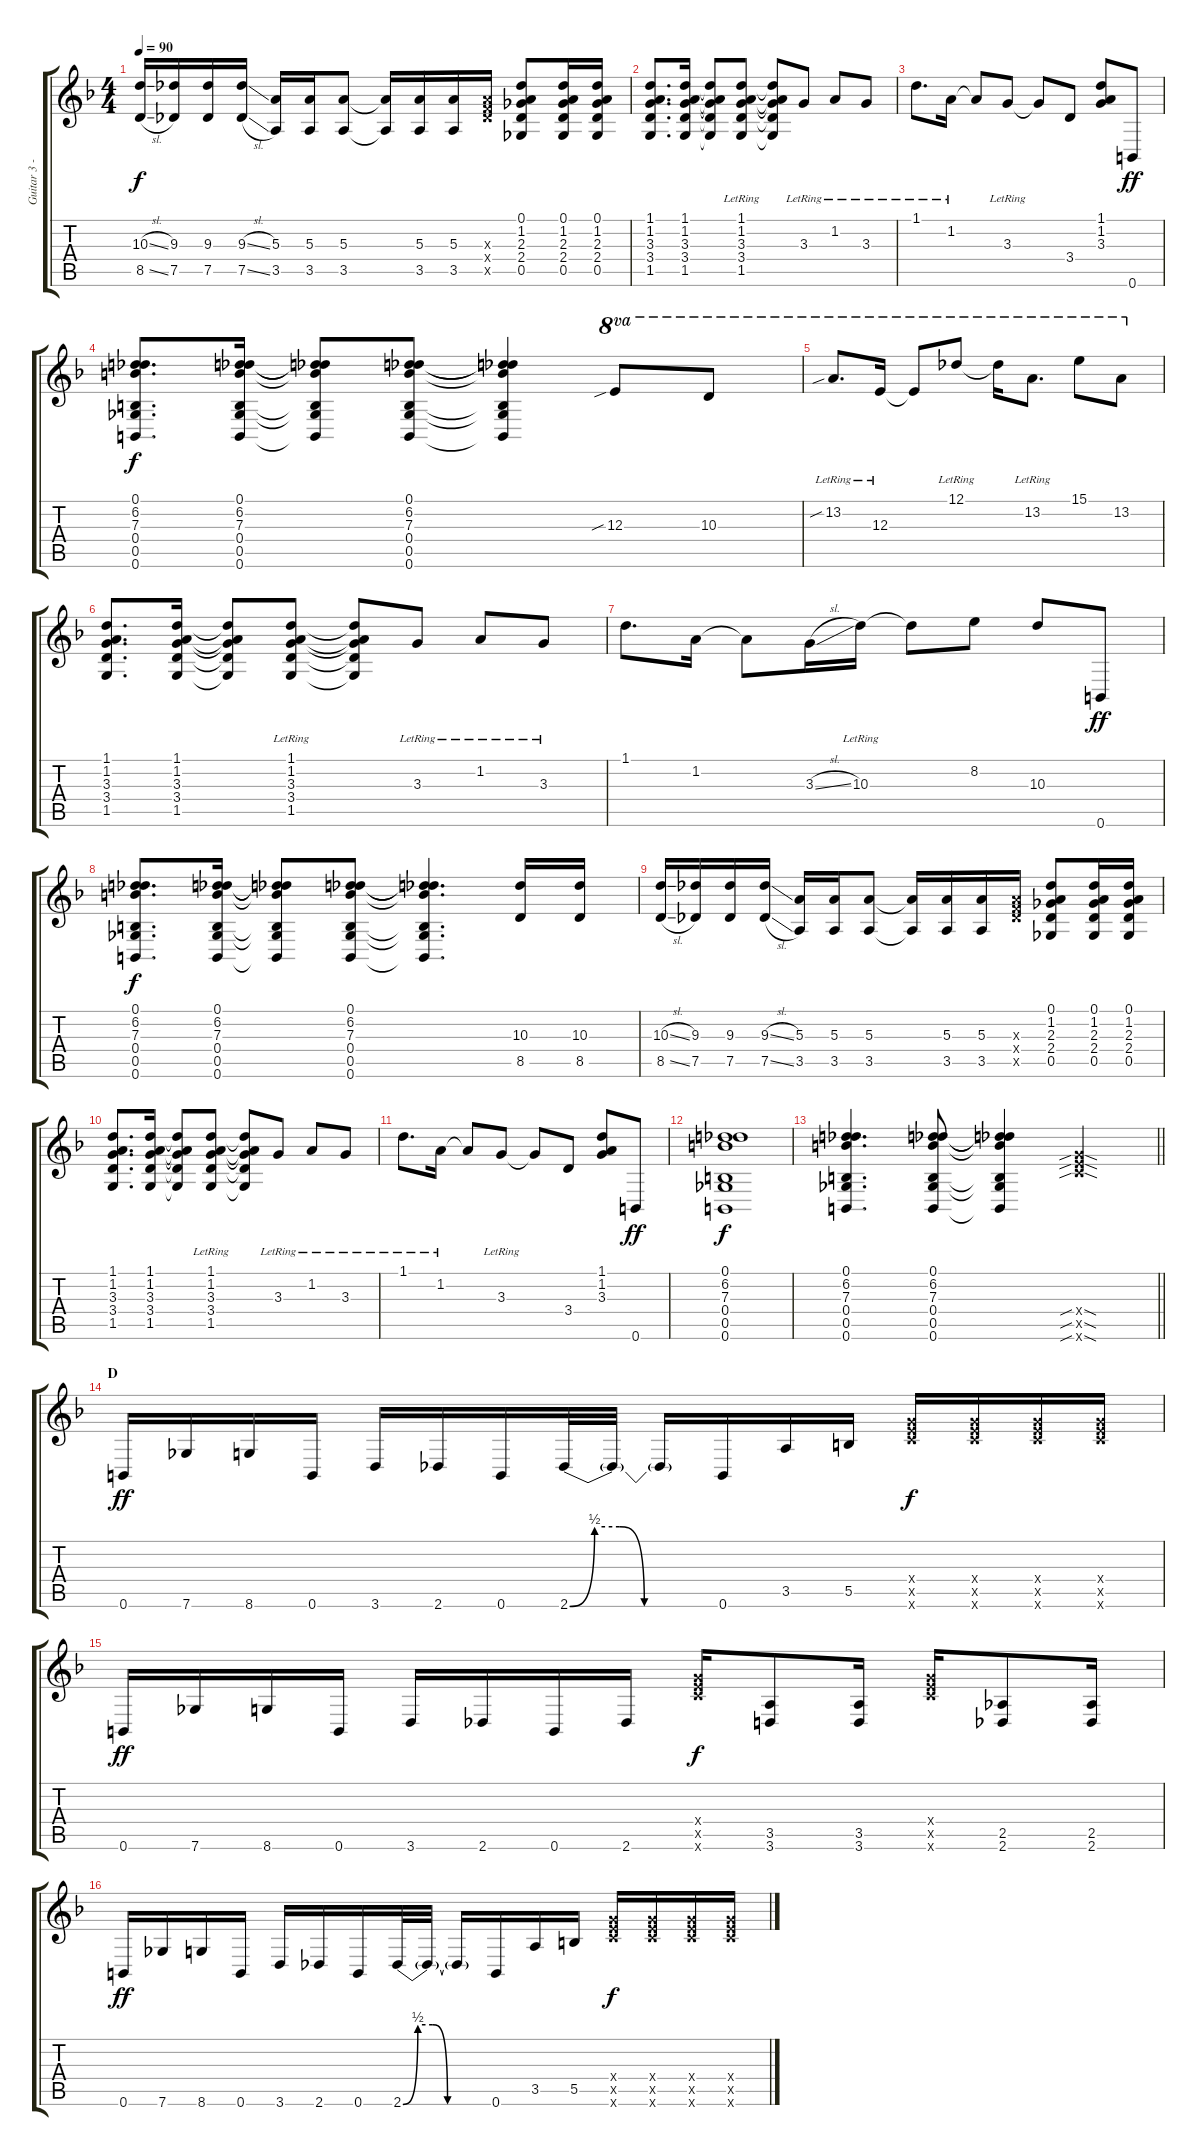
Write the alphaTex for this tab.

\track ("Guitar 3 - Aoi" "Guitar 3 -") {instrument distortionguitar}
\staff {score tabs}
\tuning (Db4 Ab3 E3 B2 Gb2 B1) {hide}
\ts (4 4)
\tempo 90
\clef g2
\ks f
(10.3{sl} 8.5{sl}).16{dy f} (9.3 7.5).16 (9.3 7.5).16 (9.3{sl} 7.5{sl}).16 (5.3 3.5).16 (5.3 3.5).16 (5.3 3.5).8 (5.3{t} 3.5{t}).16 (5.3 3.5).16 (5.3 3.5).16 (5.3{x} 6.4{x} 7.5{x}).16 (0.1 1.2 2.3 2.4 0.5).8 (0.1 1.2 2.3 2.4 0.5).16 (0.1 1.2 2.3 2.4 0.5).16 |
(1.1 1.2 3.3 3.4 1.5).8{d} (1.1 1.2 3.3 3.4 1.5).16 (1.1{t} 1.2{t} 3.3{t} 3.4{t} 1.5{t}).8 (1.1{lr} 1.2{lr} 3.3{lr} 3.4{lr} 1.5{lr}).8 (1.1{t} 1.2{t} 3.3{t} 3.4{t} 1.5{t}).8 3.3{lr}.8 1.2{lr}.8 3.3{lr}.8 |
1.1{lr}.8{d} 1.2{lr}.16 1.2{t}.8 3.3{lr}.8 3.3{t}.8 3.4.8 (1.1 1.2 3.3).8 0.6.8{dy ff} |
(0.1 6.2 7.3 0.4 0.5 0.6).8{d dy f} (0.1 6.2 7.3 0.4 0.5 0.6).16 (0.1{t} 6.2{t} 7.3{t} 0.4{t} 0.5{t} 0.6{t}).8 (0.1 6.2 7.3 0.4 0.5 0.6).8 (0.1{t} 6.2{t} 7.3{t} 0.4{t} 0.5{t} 0.6{t}).4 12.3{sib}.8{ot 8va} 10.3.8{ot 8va} |
13.2{sib lr}.8{d ot 8va} 12.3{lr}.16{ot 8va} 12.3{t}.8{ot 8va} 12.1{lr}.8{ot 8va} 12.1{t}.16{ot 8va} 13.2{lr}.8{d ot 8va} 15.1.8{ot 8va} 13.2.8{ot 8va} |
(1.1 1.2 3.3 3.4 1.5).8{d} (1.1 1.2 3.3 3.4 1.5).16 (1.1{t} 1.2{t} 3.3{t} 3.4{t} 1.5{t}).8 (1.1{lr} 1.2{lr} 3.3{lr} 3.4{lr} 1.5{lr}).8 (1.1{t} 1.2{t} 3.3{t} 3.4{t} 1.5{t}).8 3.3{lr}.8 1.2{lr}.8 3.3{lr}.8 |
1.1.8{d} 1.2.16 1.2{t}.8 3.3{sl}.16 10.3{lr}.16 10.3{t}.8 8.2.8 10.3.8 0.6.8{dy ff} |
(0.1 6.2 7.3 0.4 0.5 0.6).8{d dy f} (0.1 6.2 7.3 0.4 0.5 0.6).16 (0.1{t} 6.2{t} 7.3{t} 0.4{t} 0.5{t} 0.6{t}).8 (0.1 6.2 7.3 0.4 0.5 0.6).8 (0.1{t} 6.2{t} 7.3{t} 0.4{t} 0.5{t} 0.6{t}).4{d} (10.3 8.5).16 (10.3 8.5).16 |
(10.3{sl} 8.5{sl}).16 (9.3 7.5).16 (9.3 7.5).16 (9.3{sl} 7.5{sl}).16 (5.3 3.5).16 (5.3 3.5).16 (5.3 3.5).8 (5.3{t} 3.5{t}).16 (5.3 3.5).16 (5.3 3.5).16 (5.3{x} 6.4{x} 7.5{x}).16 (0.1 1.2 2.3 2.4 0.5).8 (0.1 1.2 2.3 2.4 0.5).16 (0.1 1.2 2.3 2.4 0.5).16 |
(1.1 1.2 3.3 3.4 1.5).8{d} (1.1 1.2 3.3 3.4 1.5).16 (1.1{t} 1.2{t} 3.3{t} 3.4{t} 1.5{t}).8 (1.1{lr} 1.2{lr} 3.3{lr} 3.4{lr} 1.5{lr}).8 (1.1{t} 1.2{t} 3.3{t} 3.4{t} 1.5{t}).8 3.3{lr}.8 1.2{lr}.8 3.3{lr}.8 |
1.1{lr}.8{d} 1.2{lr}.16 1.2{t}.8 3.3{lr}.8 3.3{t}.8 3.4.8 (1.1 1.2 3.3).8 0.6.8{dy ff} |
(0.1 6.2 7.3 0.4 0.5 0.6).1{dy f} |
\barLineRight lightlight
(0.1 6.2 7.3 0.4 0.5 0.6).4{d} (0.1 6.2 7.3 0.4 0.5 0.6).8 (0.1{t} 6.2{t} 7.3{t} 0.4{t} 0.5{t} 0.6{t}).4 (8.4{sib sod x} 10.5{sib sod x} 13.6{sib sod x}).4 |
\section ("" "D")
0.6.16{dy ff} 7.6.16 8.6.16 0.6.16 3.6.16 2.6.16 0.6.16 2.6{be (custom 0 0 10 2 20 2 30 0 60 0)}.32 2.6{t}.32 2.6{t}.16 0.6.16 3.5.16 5.5.16 (8.4{x} 10.5{x} 13.6{x}).16{dy f} (8.4{x} 10.5{x} 13.6{x}).16 (8.4{x} 10.5{x} 13.6{x}).16 (8.4{x} 10.5{x} 13.6{x}).16 |
0.6.16{dy ff} 7.6.16 8.6.16 0.6.16 3.6.16 2.6.16 0.6.16 2.6.16 (8.4{x} 10.5{x} 13.6{x}).16{dy f} (3.5 3.6).8 (3.5 3.6).16 (8.4{x} 10.5{x} 13.6{x}).16 (2.5 2.6).8 (2.5 2.6).16 |
0.6.16{dy ff} 7.6.16 8.6.16 0.6.16 3.6.16 2.6.16 0.6.16 2.6{be (custom 0 0 10 2 20 2 30 0 60 0)}.32 2.6{t}.32 2.6{t}.16 0.6.16 3.5.16 5.5.16 (8.4{x} 10.5{x} 13.6{x}).16{dy f} (8.4{x} 10.5{x} 13.6{x}).16 (8.4{x} 10.5{x} 13.6{x}).16 (8.4{x} 10.5{x} 13.6{x}).16
